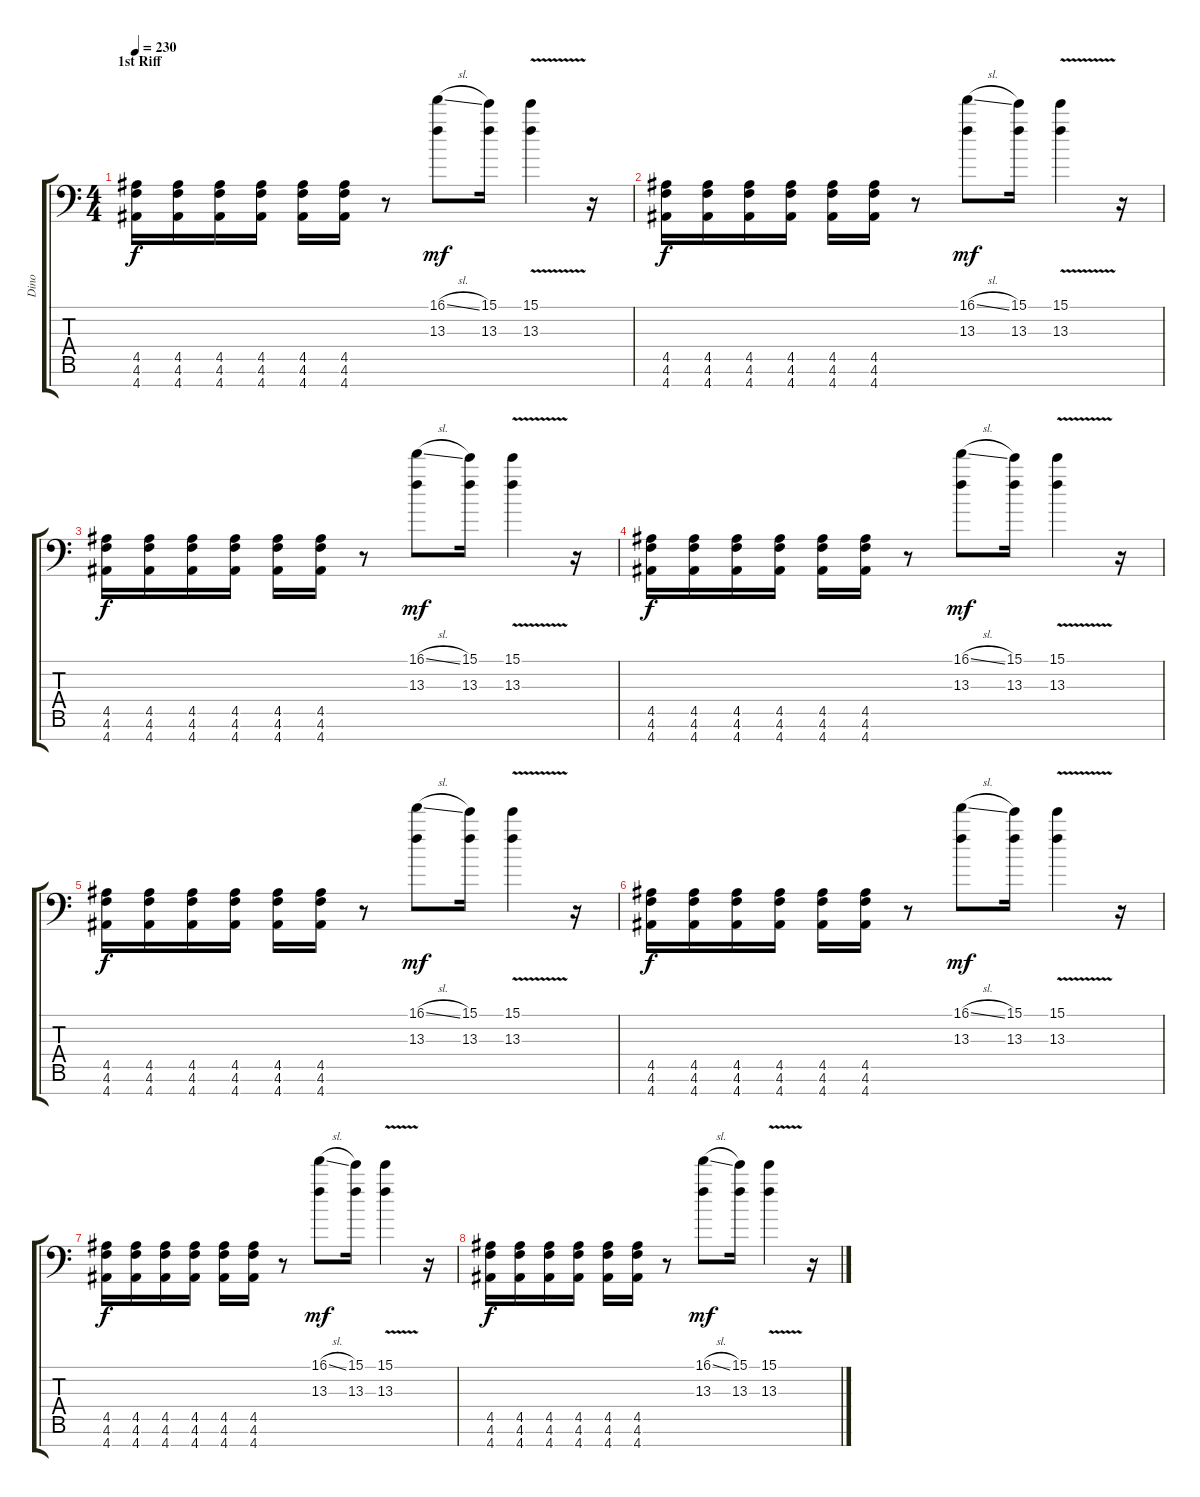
\track ("Dino" "Dino") {instrument distortionguitar}
\staff {score tabs}
\tuning (Db4 Ab3 E3 B2 Gb2 Db2 Gb1) {hide}
\ts (4 4)
\section ("" "1st Riff")
\tempo 230
\clef f4
\ks c
(4.5 4.6 4.7).16{dy f instrument distortionguitar} (4.5 4.6 4.7).16 (4.5 4.6 4.7).16 (4.5 4.6 4.7).16 (4.5 4.6 4.7).16 (4.5 4.6 4.7).16 r.8 (16.1{sl} 13.3).8{dy mf} (15.1 13.3).16 (15.1{v} 13.3).4 r.16 |
(4.5 4.6 4.7).16{dy f} (4.5 4.6 4.7).16 (4.5 4.6 4.7).16 (4.5 4.6 4.7).16 (4.5 4.6 4.7).16 (4.5 4.6 4.7).16 r.8 (16.1{sl} 13.3).8{dy mf} (15.1 13.3).16 (15.1{v} 13.3).4 r.16 |
(4.5 4.6 4.7).16{dy f} (4.5 4.6 4.7).16 (4.5 4.6 4.7).16 (4.5 4.6 4.7).16 (4.5 4.6 4.7).16 (4.5 4.6 4.7).16 r.8 (16.1{sl} 13.3).8{dy mf} (15.1 13.3).16 (15.1{v} 13.3).4 r.16 |
(4.5 4.6 4.7).16{dy f} (4.5 4.6 4.7).16 (4.5 4.6 4.7).16 (4.5 4.6 4.7).16 (4.5 4.6 4.7).16 (4.5 4.6 4.7).16 r.8 (16.1{sl} 13.3).8{dy mf} (15.1 13.3).16 (15.1{v} 13.3).4 r.16 |
(4.5 4.6 4.7).16{dy f} (4.5 4.6 4.7).16 (4.5 4.6 4.7).16 (4.5 4.6 4.7).16 (4.5 4.6 4.7).16 (4.5 4.6 4.7).16 r.8 (16.1{sl} 13.3).8{dy mf} (15.1 13.3).16 (15.1{v} 13.3).4 r.16 |
(4.5 4.6 4.7).16{dy f} (4.5 4.6 4.7).16 (4.5 4.6 4.7).16 (4.5 4.6 4.7).16 (4.5 4.6 4.7).16 (4.5 4.6 4.7).16 r.8 (16.1{sl} 13.3).8{dy mf} (15.1 13.3).16 (15.1{v} 13.3).4 r.16 |
(4.5 4.6 4.7).16{dy f} (4.5 4.6 4.7).16 (4.5 4.6 4.7).16 (4.5 4.6 4.7).16 (4.5 4.6 4.7).16 (4.5 4.6 4.7).16 r.8 (16.1{sl} 13.3).8{dy mf} (15.1 13.3).16 (15.1{v} 13.3).4 r.16 |
(4.5 4.6 4.7).16{dy f} (4.5 4.6 4.7).16 (4.5 4.6 4.7).16 (4.5 4.6 4.7).16 (4.5 4.6 4.7).16 (4.5 4.6 4.7).16 r.8 (16.1{sl} 13.3).8{dy mf} (15.1 13.3).16 (15.1{v} 13.3).4 r.16
